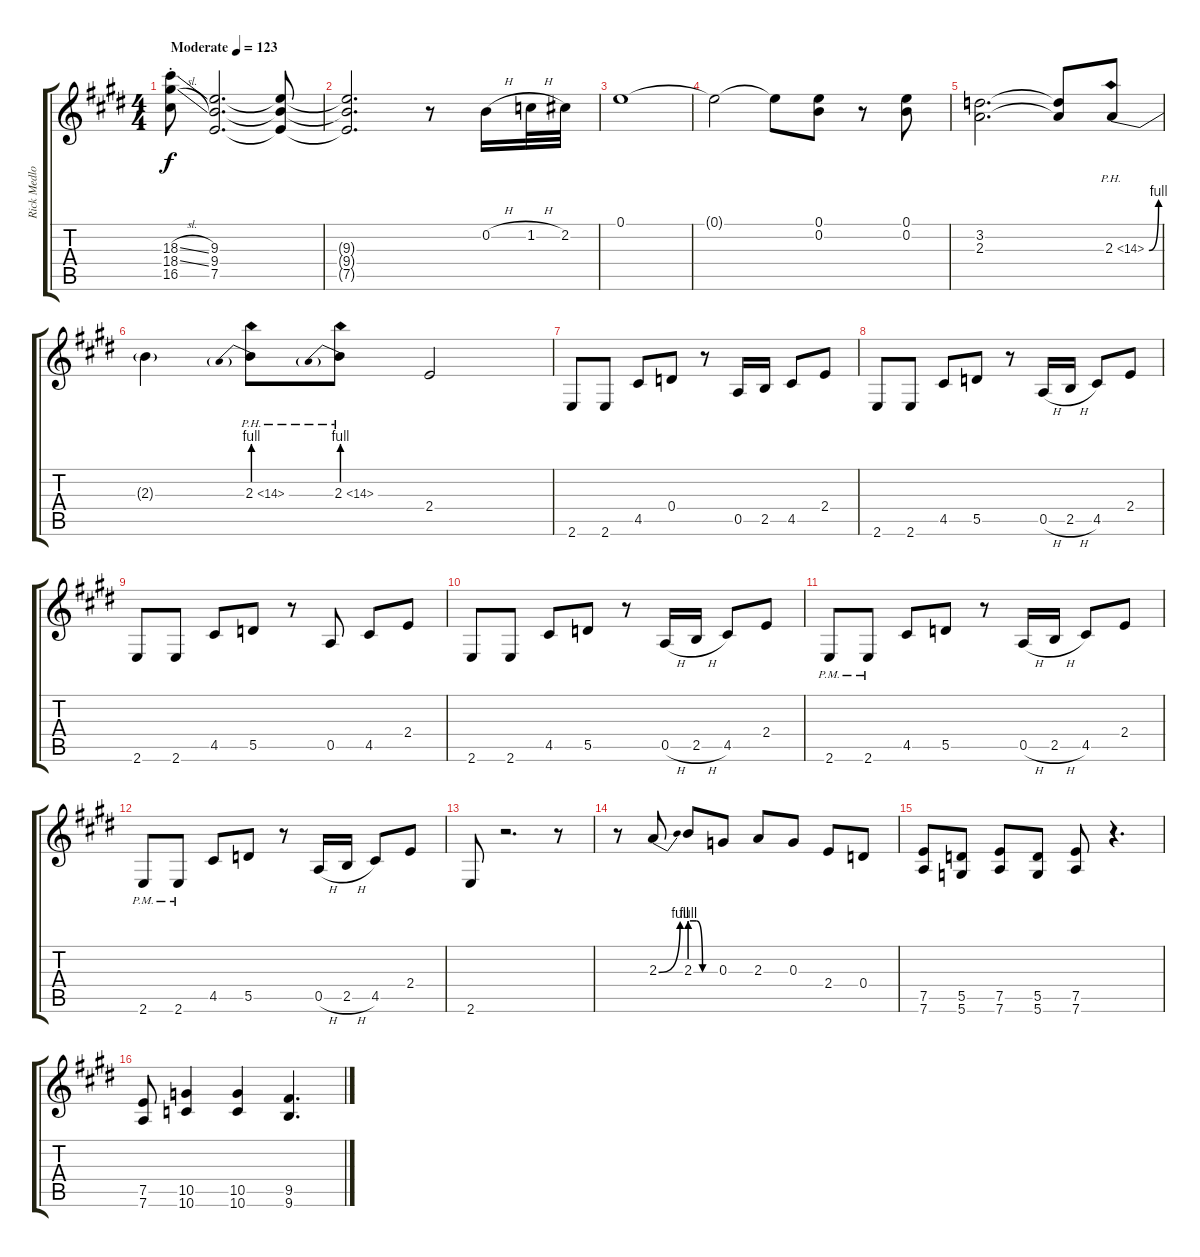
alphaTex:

\track ("Rick Medlocke Guitar" "Rick Medlo") {instrument overdrivenguitar}
\staff {score tabs}
\tuning (E4 B3 G3 D3 A2 D2) {hide}
\ts (4 4)
\tempo (123 "Moderate")
\clef g2
\ks e
(18.3{sl} 18.4{sl} 16.5{st}).8{dy f instrument overdrivenguitar} (9.3 9.4 7.5).2{d} (9.3{t} 9.4{t} 7.5{t}).8 |
(9.3{t} 9.4{t} 7.5{t}).2{d} r.8 0.2{h}.16{volume 14} 1.2{h}.32 2.2.32 |
0.1.1 |
0.1{t}.2 0.1{t}.8 (0.1 0.2).8 r.8 (0.1 0.2).8 |
(3.2 2.3).2{d} (3.2{t} 2.3{t}).8 2.3{be (bend 0 0 60 4) ph 12}.8 |
2.3{t}.4 2.3{be (prebend 0 4 60 4) ph 12}.8 2.3{be (prebend 0 4 60 4) ph 12}.8 2.4.2 |
2.6.8{volume 11 balance 16} 2.6.8 4.5.8 0.4.8 r.8 0.5.16 2.5.16 4.5.8 2.4.8 |
2.6.8 2.6.8 4.5.8 5.5.8 r.8 0.5{h}.16 2.5{h}.16 4.5.8 2.4.8 |
2.6.8 2.6.8 4.5.8 5.5.8 r.8 0.5.8 4.5.8 2.4.8 |
2.6.8 2.6.8 4.5.8 5.5.8 r.8 0.5{h}.16 2.5{h}.16 4.5.8 2.4.8 |
2.6{pm}.8 2.6{pm}.8 4.5.8 5.5.8 r.8 0.5{h}.16 2.5{h}.16 4.5.8 2.4.8 |
2.6{pm}.8 2.6{pm}.8 4.5.8 5.5.8 r.8 0.5{h}.16 2.5{h}.16 4.5.8 2.4.8 |
2.6.8 r.2{d} r.8 |
r.8 2.3{be (bend 0 0 60 4)}.8 2.3{be (custom 0 4 15 4 30 0 60 0)}.8 0.3.8 2.3.8 0.3.8 2.4.8 0.4.8 |
(7.5 7.6).8 (5.5 5.6).8 (7.5 7.6).8 (5.5 5.6).8 (7.5 7.6).8 r.4{d} |
(7.5 7.6).8 (10.5 10.6).4 (10.5 10.6).4 (9.5 9.6).4{d}
